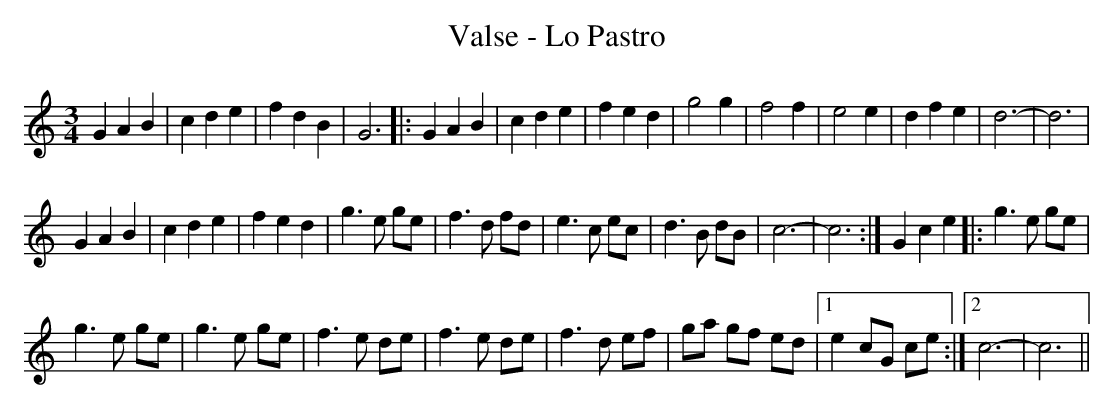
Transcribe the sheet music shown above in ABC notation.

X:1
T:Valse - Lo Pastro
M:3/4
L:1/4
K:C
GAB|cde|fdB|G3|:GAB|cde|fed|\
g2g|f2f|e2e|dfe|d3-|d3|
GAB|cde|fed|\
L:1/8
g3e ge|f3d fd|e3c ec|d3B dB|c6-|c6:|\
G2c2e2|:g3e ge|
g3e ge|g3e ge|\
f3e de|f3e de|f3d ef|ga gf ed|1 e2 cG ce:|2 c6-|c6||
